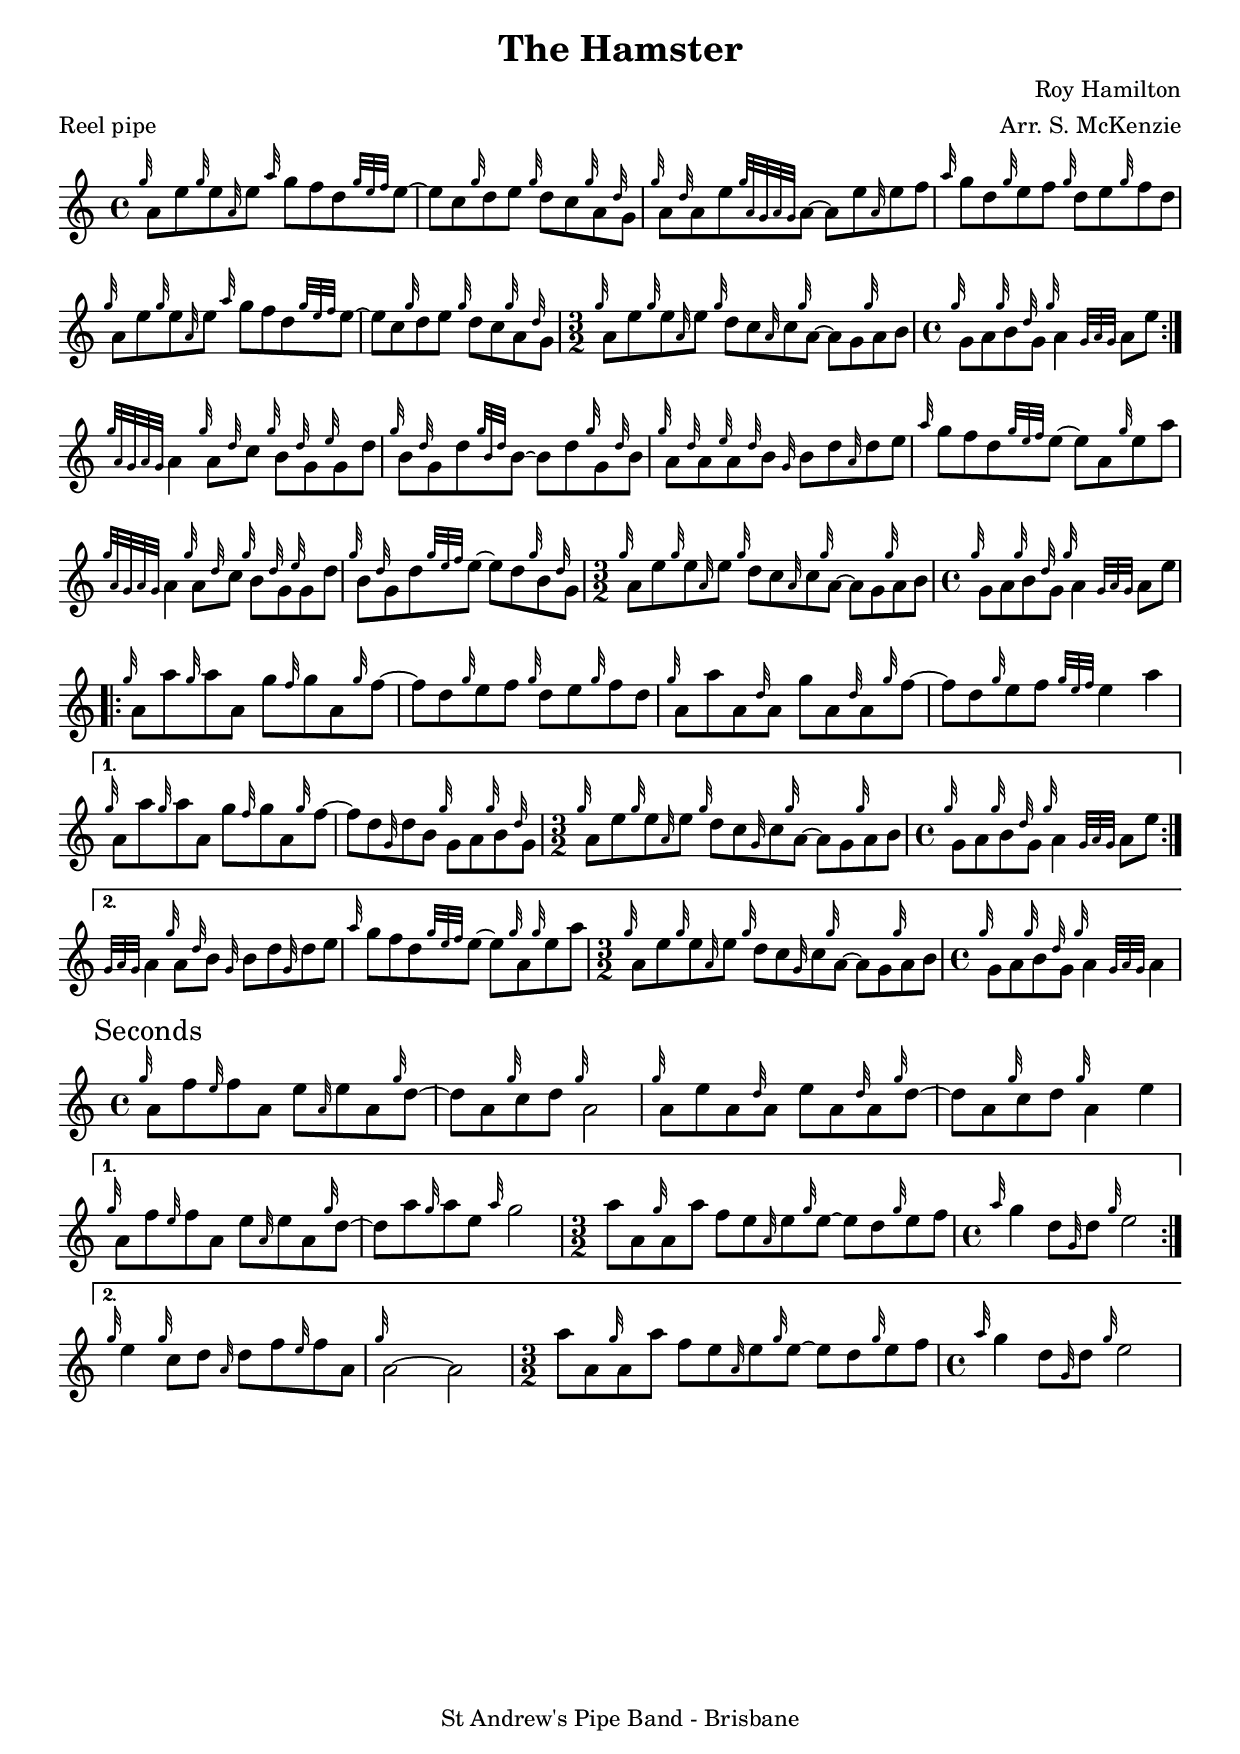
\version "2.18.2"
\include "bagpipe.ly"
\include "../../bagpipe_new.ly"

\paper {
  indent = 0\mm
}
\layout {
  \context {
    \Score
    \override NonMusicalPaperColumn #'line-break-permission = ##f
  }
}

\header {
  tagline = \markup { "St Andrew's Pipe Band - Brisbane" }
  meter = "Reel pipe"
  title = "The Hamster"
  composer = "Roy Hamilton"
  arranger = "Arr. S. McKenzie"
}


\score {
  {
    \bagpipeKey

    % Part 1
    \repeat volta 2 {
      % line 1
      \grg a8 e8 \grg e8 \gra e8 \grA g8[ f8 d8 \dble e8] ~
      e8 c8 \grg d8 e8 \grg d8 c8 \grg a8 \grd G8
      \grg a8[ \grd a8 e8 \gbirl a8] ~ a8 e8 \gra e8 f8
      \grA g8 d8 \grg e8 f8 \grg d8 e8 \grg f8 d8

      \break

      % line 2
      \grg a8 e8 \grg e8 \gra e8 \grA g8[ f8 d8 \dble e8] ~
      e8 c8 \grg d8 e8 \grg d8 c8 \grg a8 \grd G8
      \time 3/2
      \grg a8 e8 \grg e8 \gra e8 \grg d8 c8 \gra c8 \grg a8 ~ a8 G8 \grg a8 b8
      \time 4/4
      \grg G8 a8 \grg b8 \grd G8 \grg a4 \wbirl a8 e8

    }
    \break

    % Part 2
    {
      \gbirl a4 \grg a8 \grd c8 \grg b8 \grd G8 \gre G8 d8
      \grg b8[ \grd G8 d8 \dblb b8] ~ b8 d8 \grg G8 \grd b8
      \grg a8 \grd a8 \gre a8 \grd b8 \grG b8 d8 \gra d8 e8
      \grA g8[ f8 d8 \dble e8] ~ e8 a8 \grg e8 A8
      \break
      \gbirl a4 \grg a8 \grd c8 \grg b8 \grd G8 \gre G8 d8
      \grg b8[ \grd G8 d8 \dble e8] ~ e8 d8 \grg b8 \grd G8
      \time 3/2
      \grg a8 e8 \grg e8 \gra e8 \grg d8 c8 \gra c8 \grg a8 ~ a8 G8 \grg a8 b8
      \time 4/4
      \grg G8 a8 \grg b8 \grd G8 \grg a4 \wbirl a8 e8
    }
    \break

    % Part 3
    \repeat volta 2 {
      \grg a8 A8 \grg A8 a8 g8 \grf g8 a8 \grg f8 ~
      f8 d8 \grg e8 f8 \grg d8 e8 \grg f8 d8
      \grg a8 A8 a8 \grd a8 g8 a8 \grd a8 \grg f8 ~
      f8 d8 \grg e8 f8 \dble e4 A4
      \break
    }
    \alternative {
      {
        \grg a8 A8 \grg A8 a8 g8 \grf g8 a8 \grg f8 ~
        f8 d8 \grG d8 b8 \grg G8 a8 \grg b8 \grd G8
        \time 3/2
        \grg a8 e8 \grg e8 \gra e8 \grg d8 c8 \grG c8 \grg a8 ~ a8 G8 \grg a8 b8
        \time 4/4
        \grg G8 a8 \grg b8 \grd G8 \grg a4 \wbirl a8 e8
        \break
      }
      {
        \wbirl a4 \grg a8 \grd b8 \grG b8 d8 \grG d8 e8 \grA g8[ f8 d8 \dble e8] ~ e8 \grg a8 \grg e8 A8
        \time 3/2
        \grg a8 e8 \grg e8 \gra e8 \grg d8 c8 \grG c8 \grg a8 ~ a8 G8 \grg a8 b8
        \time 4/4
        \grg G8 a8 \grg b8 \grd G8 \grg a4 \wbirl a4
      }
    }
  }
}

\score {
  
  {
    \bagpipeKey
    \mark "Seconds"
    % Part 3
    \repeat volta 2 {
      \grg a8 f8 \gre f8 a8 e8 \gra e8 a8 \grg d8 ~
      d8 a8 \grg c8 d8 \grg a2
      \grg a8 e8 a8 \grd a8 e8 a8 \grd a8 \grg d8 ~
      d8 a8 \grg c8 d8 \grg a4 e4
      \break
    }
    \alternative {
      {
        \grg a8 f8 \gre f8 a8 e8 \gra e8 a8 \grg d8 ~
        d8 A8 \grg A8 e8 \grA g2
        \time 3/2
        A8 a8 \grg a8 A8 f8 e8 \gra e8 \grg e8 ~ e8 d8 \grg e8 f8
        \time 4/4
        \grA g4 d8 \grG d8 \grg e2
        \break
      }
      {
        \grg e4 \grg c8 d8 \gra d8 f8 \gre f8 a8
        \grg a2 ~ a2
        \time 3/2
        A8 a8 \grg a8 A8 f8 e8 \gra e8 \grg e8 ~ e8 d8 \grg e8 f8
        \time 4/4
        \grA g4 d8 \grG d8 \grg e2
      }
    }
  }
}
